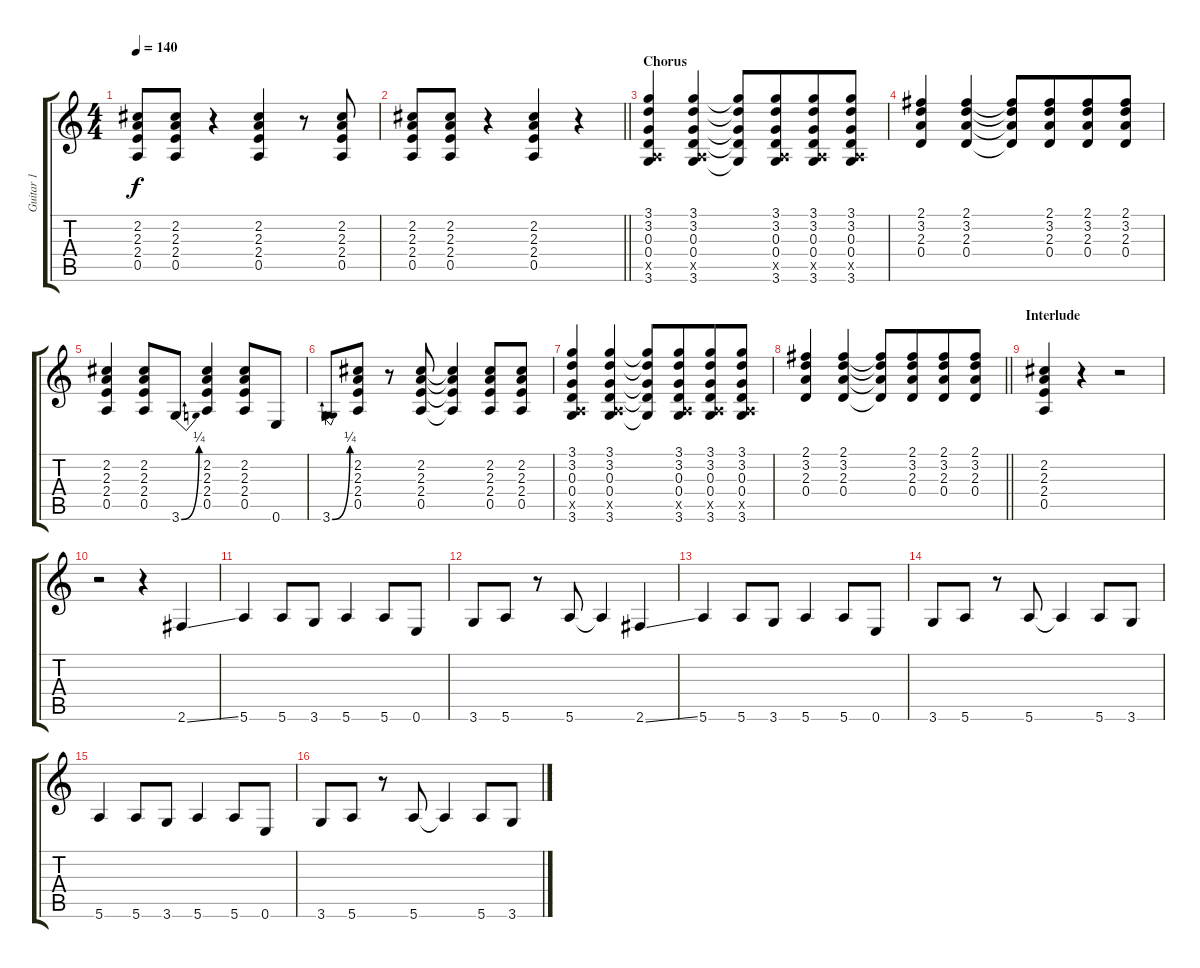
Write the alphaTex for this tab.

\track ("Guitar 1" "Guitar 1") {instrument distortionguitar}
\staff {score tabs}
\tuning (E4 B3 G3 D3 A2 E2) {hide}
\ts (4 4)
\tempo 140
\clef g2
\ks c
(2.2 2.3 2.4 0.5).8{dy f} (2.2 2.3 2.4 0.5).8 r.4 (2.2 2.3 2.4 0.5).4 r.8 (2.2 2.3 2.4 0.5).8 |
\barLineRight lightlight
(2.2 2.3 2.4 0.5).8 (2.2 2.3 2.4 0.5).8 r.4 (2.2 2.3 2.4 0.5).4 r.4 |
\section ("" "Chorus")
(3.1 3.2 0.3 0.4 0.5{x} 3.6).4 (3.1 3.2 0.3 0.4 0.5{x} 3.6).4 (3.1{t} 3.2{t} 0.3{t} 0.4{t} 3.6{t}).8 (3.1 3.2 0.3 0.4 0.5{x} 3.6).8{beam merge} (3.1 3.2 0.3 0.4 0.5{x} 3.6).8 (3.1 3.2 0.3 0.4 0.5{x} 3.6).8 |
(2.1 3.2 2.3 0.4).4 (2.1 3.2 2.3 0.4).4 (2.1{t} 3.2{t} 2.3{t} 0.4{t}).8 (2.1 3.2 2.3 0.4).8{beam merge} (2.1 3.2 2.3 0.4).8 (2.1 3.2 2.3 0.4).8 |
(2.2 2.3 2.4 0.5).4 (2.2 2.3 2.4 0.5).8 3.6{be (bend 0 0 60 1)}.8 (2.2 2.3 2.4 0.5).4 (2.2 2.3 2.4 0.5).8 0.6.8 |
3.6{be (bend 0 0 60 1)}.8 (2.2 2.3 2.4 0.5).8 r.8 (2.2 2.3 2.4 0.5).8 (2.2{t} 2.3{t} 2.4{t} 0.5{t}).4 (2.2 2.3 2.4 0.5).8 (2.2 2.3 2.4 0.5).8 |
(3.1 3.2 0.3 0.4 0.5{x} 3.6).4 (3.1 3.2 0.3 0.4 0.5{x} 3.6).4 (3.1{t} 3.2{t} 0.3{t} 0.4{t} 3.6{t}).8 (3.1 3.2 0.3 0.4 0.5{x} 3.6).8{beam merge} (3.1 3.2 0.3 0.4 0.5{x} 3.6).8 (3.1 3.2 0.3 0.4 0.5{x} 3.6).8 |
\barLineRight lightlight
(2.1 3.2 2.3 0.4).4 (2.1 3.2 2.3 0.4).4 (2.1{t} 3.2{t} 2.3{t} 0.4{t}).8 (2.1 3.2 2.3 0.4).8{beam merge} (2.1 3.2 2.3 0.4).8 (2.1 3.2 2.3 0.4).8 |
\section ("" "Interlude")
(2.2 2.3 2.4 0.5).4 r.4 r.2 |
r.2 r.4 2.6{ss}.4 |
5.6.4 5.6.8 3.6.8 5.6.4 5.6.8 0.6.8 |
3.6.8 5.6.8 r.8 5.6.8 5.6{t}.4 2.6{ss}.4 |
5.6.4 5.6.8 3.6.8 5.6.4 5.6.8 0.6.8 |
3.6.8 5.6.8 r.8 5.6.8 5.6{t}.4 5.6.8 3.6.8 |
5.6.4 5.6.8 3.6.8 5.6.4 5.6.8 0.6.8 |
3.6.8 5.6.8 r.8 5.6.8 5.6{t}.4 5.6.8 3.6.8
